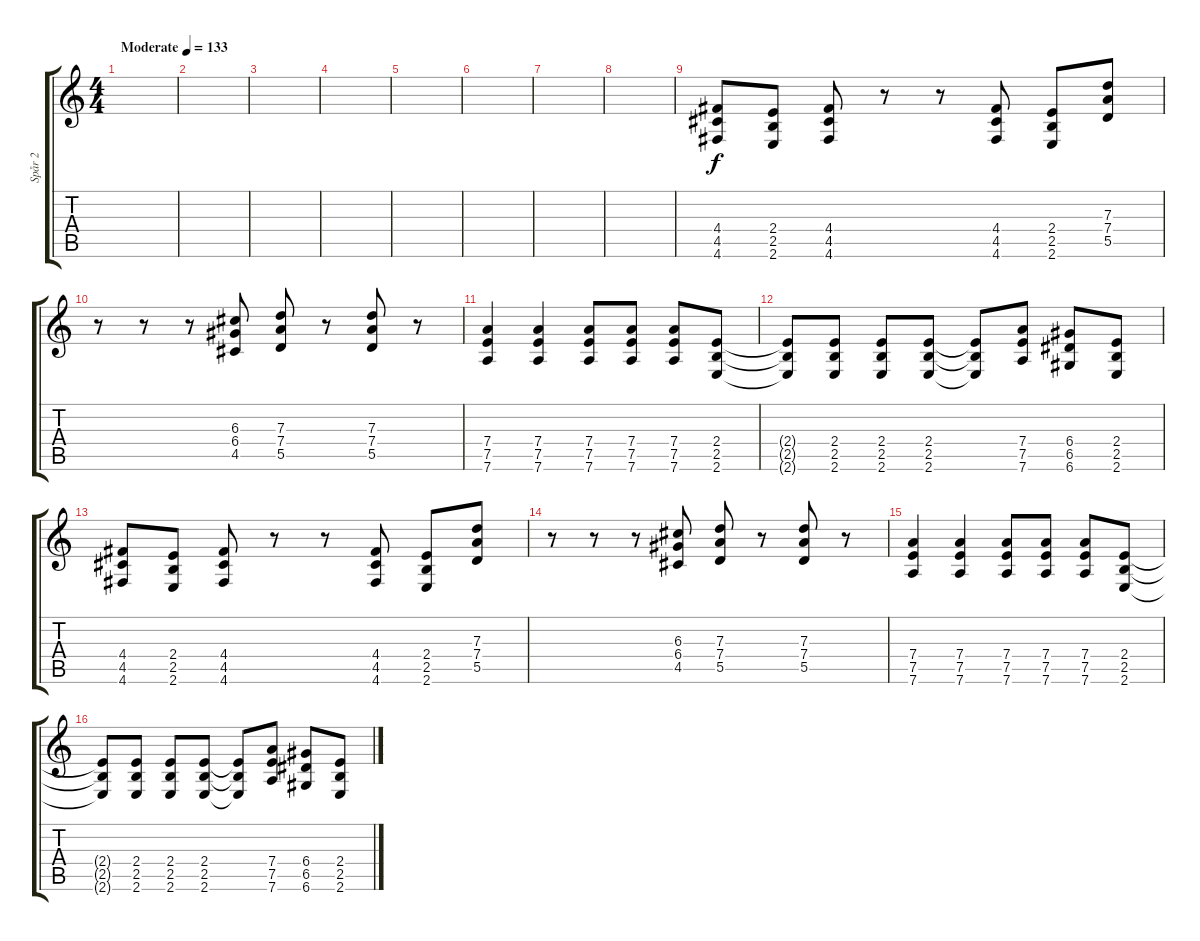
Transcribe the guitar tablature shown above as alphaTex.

\track ("Spår 2" "Spår 2") {instrument distortionguitar}
\staff {score tabs}
\tuning (E4 B3 G3 D3 A2 D2) {hide}
\ts (4 4)
\tempo (133 "Moderate")
\clef g2
\ks c
|
|
|
|
|
|
|
|
(4.4 4.5 4.6).8 (2.4 2.5 2.6).8 (4.4 4.5 4.6).8 r.8 r.8 (4.4 4.5 4.6).8 (2.4 2.5 2.6).8 (7.3 7.4 5.5).8 |
r.8 r.8 r.8 (6.3 6.4 4.5).8 (7.3 7.4 5.5).8 r.8 (7.3 7.4 5.5).8 r.8 |
(7.4 7.5 7.6).4 (7.4 7.5 7.6).4 (7.4 7.5 7.6).8 (7.4 7.5 7.6).8 (7.4 7.5 7.6).8 (2.4 2.5 2.6).8 |
(2.4{t} 2.5{t} 2.6{t}).8 (2.4 2.5 2.6).8 (2.4 2.5 2.6).8 (2.4 2.5 2.6).8 (2.4{t} 2.5{t} 2.6{t}).8 (7.4 7.5 7.6).8 (6.4 6.5 6.6).8 (2.4 2.5 2.6).8 |
(4.4 4.5 4.6).8 (2.4 2.5 2.6).8 (4.4 4.5 4.6).8 r.8 r.8 (4.4 4.5 4.6).8 (2.4 2.5 2.6).8 (7.3 7.4 5.5).8 |
r.8 r.8 r.8 (6.3 6.4 4.5).8 (7.3 7.4 5.5).8 r.8 (7.3 7.4 5.5).8 r.8 |
(7.4 7.5 7.6).4 (7.4 7.5 7.6).4 (7.4 7.5 7.6).8 (7.4 7.5 7.6).8 (7.4 7.5 7.6).8 (2.4 2.5 2.6).8 |
(2.4{t} 2.5{t} 2.6{t}).8 (2.4 2.5 2.6).8 (2.4 2.5 2.6).8 (2.4 2.5 2.6).8 (2.4{t} 2.5{t} 2.6{t}).8 (7.4 7.5 7.6).8 (6.4 6.5 6.6).8 (2.4 2.5 2.6).8
